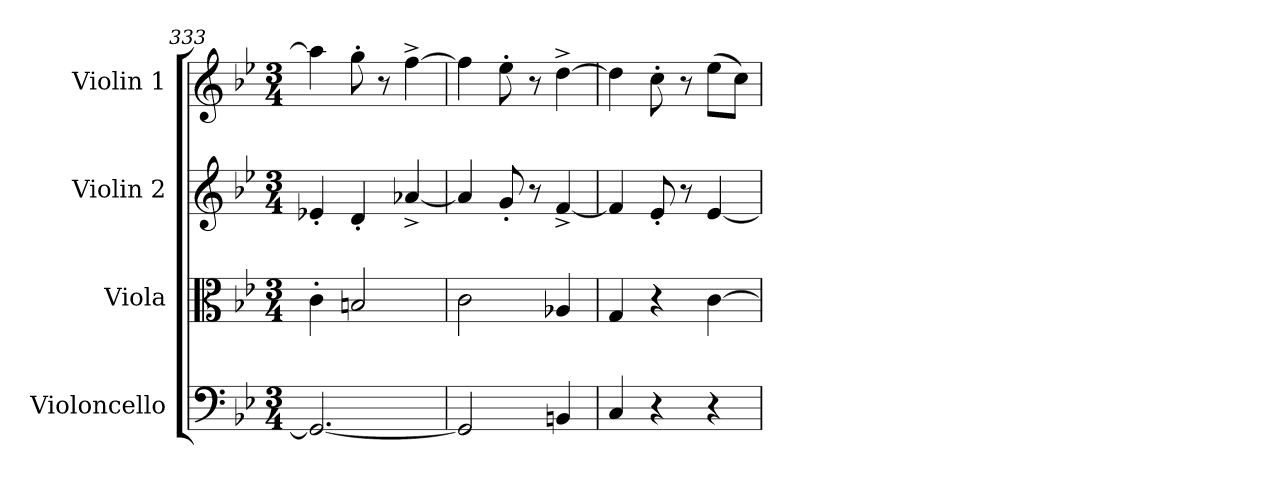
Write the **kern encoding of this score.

**kern	**kern	**kern	**kern
*part4	*part3	*part2	*part1
*staff4	*staff3	*staff2	*staff1
*I"Violoncello	*I"Viola	*I"Violin 2	*I"Violin 1
*I'Vc	*I'Vla	*I'Vln	*I'Vln
*clefF4	*clefC3	*clefG2	*clefG2
*k[b-e-]	*k[b-e-]	*k[b-e-]	*k[b-e-]
*M3/4	*M3/4	*M3/4	*M3/4
=333	=333	=333	=333
2.GG/_	4c'\	4e-X'/	4aa-\]
.	2Bn/	4d'/	8gg'\
.	.	.	8r
.	.	[4a-X^/	[4ff^\
=334	=334	=334	=334
2GG/]	2c\	4a-/]	4ff\]
.	.	8g'/	8ee-'\
.	.	8r	8r
4BBn/	4A-X/	[4f^/	[4dd^\
=335	=335	=335	=335
4C/	4G/	4f/]	4dd\]
4r	4r	8e-'/	8cc'\
.	.	8r	8r
4r	[4c\	[4e-/	(>8ee-\L
.	.	.	8cc\J)
=	=	=	=
*-	*-	*-	*-
